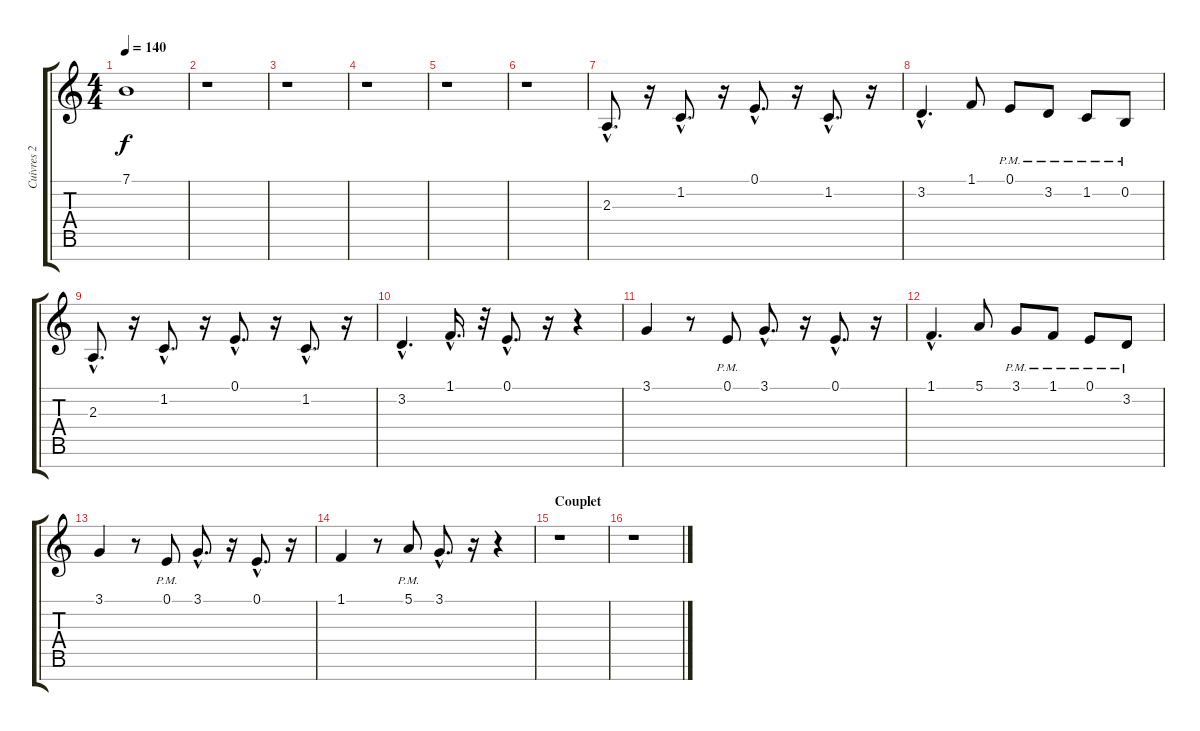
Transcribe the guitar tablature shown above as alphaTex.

\track ("Cuivres 2" "Cuivres 2") {instrument trombone}
\staff {score tabs}
\tuning (E4 B3 G3 D3 A2 E2 B1) {hide}
\ts (4 4)
\tempo 140
\clef g2
\ks c
7.1.1{dy f} |
r.1 |
r.1 |
r.1 |
r.1 |
r.1 |
\section ("" "")
2.3{hac}.8{d} r.16 1.2{hac}.8{d} r.16 0.1{hac}.8{d} r.16 1.2{hac}.8{d} r.16 |
3.2{hac}.4{d} 1.1.8 0.1{pm}.8 3.2{pm}.8 1.2{pm}.8 0.2{pm}.8 |
2.3{hac}.8{d} r.16 1.2{hac}.8{d} r.16 0.1{hac}.8{d} r.16 1.2{hac}.8{d} r.16 |
3.2{hac}.4{d} 1.1{hac}.16{d} r.32 0.1{hac}.8{d} r.16 r.4 |
3.1.4 r.8 0.1{pm}.8 3.1{hac}.8{d} r.16 0.1{hac}.8{d} r.16 |
1.1{hac}.4{d} 5.1.8 3.1{pm}.8 1.1{pm}.8 0.1{pm}.8 3.2{pm}.8 |
3.1.4 r.8 0.1{pm}.8 3.1{hac}.8{d} r.16 0.1{hac}.8{d} r.16 |
1.1.4 r.8 5.1{pm}.8 3.1{hac}.8{d} r.16 r.4 |
\section ("" "Couplet")
r.1 |
r.1
